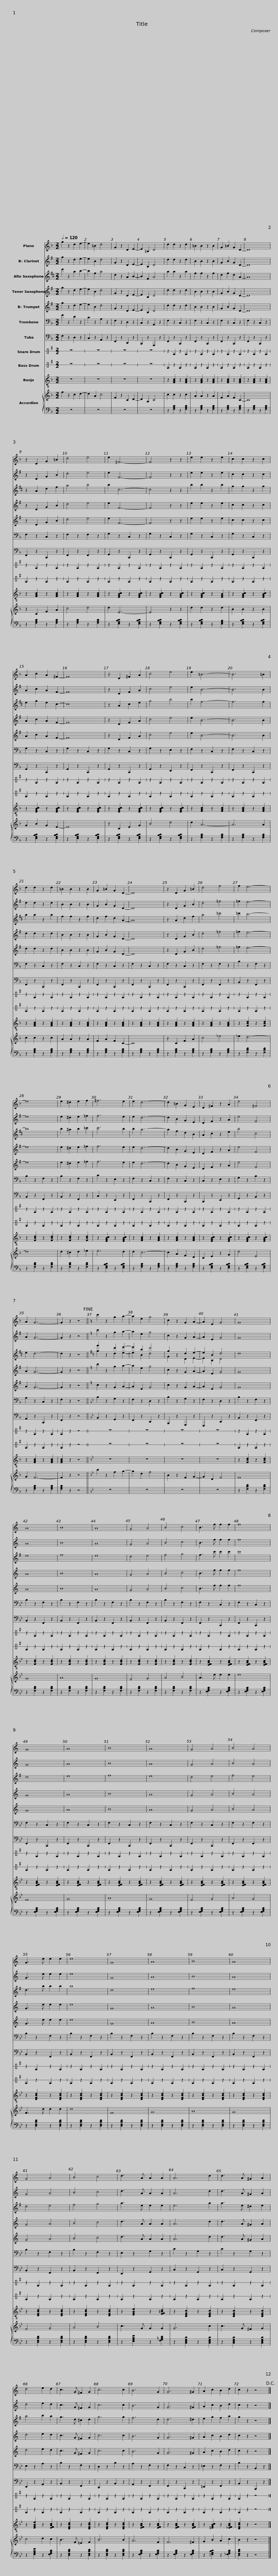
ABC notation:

X:1
%%score 1 2 ( 3 4 ) 5 6 7 8 9 10 11 { 12 | 13 }
L:1/8
Q:1/2=120
M:2/2
I:linebreak $
K:F
V:1 treble
V:2 treble transpose=-2
V:3 treble transpose=-9
V:4 treble transpose="-9 "
V:5 treble transpose=-14
V:6 treble transpose=-2
V:7 bass
V:8 bass
V:9 perc stafflines=1
K:none
V:10 perc stafflines=1
K:none
V:11 treble-8
V:12 treble
V:13 bass
V:1
 g2 z2 d2 e2- | e2 =B2 d4 | G2 z2 D2 E2- | E2 =B,2 D4 | d2 d2 z2 d2 | %5
 =B2 B2 z2 B2 | G2 =B2 G2 D2- |$ D8 | z2 D2 G2 =B2 | d4 e4 | %10
 e2 ^F6- | F4 z2 z2 | e2 e2 z2 e2 | c2 c2 z2 c2 |$ A2 c2 A2 ^F2- | %15
 F8 | z2 D2 ^F2 A2 | c4 e4 | e2 =B6- | B6 =B2 | %20
 d2 d2 z2 d2 |$ =B2 B2 z2 B2 | G2 =B2 G2 D2- | D8 | z2 D2 G2 =B2 | %25
 d4 f4 | f2 e6- | e8 | e2 ^d2 e2 f2 |$ ^f6 e2 | %30
 e2 d6- | d2 =B2 G2 E2 | D2 ^F2 z2 A2 | e4 ^F4 | A2 G6- | %35
 G2 z2 z4!fine! ||$[K:C] c'2 z2 g2 a2- | a2 e2 g4 | c2 z2 G2 A2- | A2 E2 G4 | %40
 G8 | A8 | B8 | A8 |$ G4 A4 | %45
 B4 c4 | B3 f f2 f2 | f8 | G8 | A8 |$ %50
 B8 | A8 | G4 A4 | B4 A4 | G3 e e2 e2 | %55
 e8 |$ G8 | A8 | B8 | A8 | %60
 G4 A4 | B4 c4 | d3 A A2 A2 | A6 d2 |$ d3 A ^G2 A2 | %65
 d4 e2 d2 | c3 G ^F2 G2 | c6 c2 | B6 G2 | G6 ^G2 |$ %70
 A2 c2 B2 d2 | c2 z2 z4!D.C.! |] %72
V:2
[K:G] g2 z2 d2 e2- | e2 B2 d4 | G2 z2 D2 E2- | E2 B,2 D4 | d2 d2 z2 d2 | %5
 B2 B2 z2 B2 | G2 B2 G2 D2- |$ D8 | z2 D2 G2 B2 | d4 e4 | %10
 e2 F6- | F4 z2 z2 | e2 e2 z2 e2 | c2 c2 z2 c2 |$ A2 c2 A2 F2- | %15
 F8 | z2 D2 F2 A2 | c4 e4 | e2 B6- | B6 B2 | %20
 d2 d2 z2 d2 |$ B2 B2 z2 B2 | G2 B2 G2 D2- | D8 | z2 D2 G2 B2 | %25
 d4 =f4 | =f2 e6- | e8 | e2 ^d2 e2 =f2 |$ f6 e2 | %30
 e2 d6- | d2 B2 G2 E2 | D2 F2 z2 A2 | e4 F4 | A2 G6- | %35
 G2 z2 z4 ||$[K:C] c'2 z2 g2 a2- | a2 e2 g4 | c2 z2 G2 A2- | A2 E2 G4 | %40
 G8 | A8 | B8 | A8 |$ G4 A4 | %45
 B4 c4 | B3 f f2 f2 | f8 | G8 | A8 |$ %50
 B8 | A8 | G4 A4 | B4 A4 | G3 e e2 e2 | %55
 e8 |$ G8 | A8 | B8 | A8 | %60
 G4 A4 | B4 c4 | d3 A A2 A2 | A6 d2 |$ d3 A ^G2 A2 | %65
 d4 e2 d2 | c3 G ^F2 G2 | c6 c2 | B6 G2 | G6 ^G2 |$ %70
 A2 c2 B2 d2 | c2 z2 z4 |] %72
V:3
[K:D] d'2 z2 a2 b2- | b2 f2 a4 | d2 z2 A2 B2- | B2 F2 A4 | a2 a2 z2 a2 | %5
 f2 f2 z2 f2 | d2 f2 d2 A2- |$ A8 | z2 A2 d2 f2 | a4 b4 | %10
 b2 c6- | c4 z2 z2 | b2 b2 z2 b2 | g2 g2 z2 g2 |$ e2 g2 e2 c2- | %15
 c8 | z2 A2 c2 e2 | g4 b4 | b2 f6- | f6 f2 | %20
 a2 a2 z2 a2 |$ f2 f2 z2 f2 | d2 f2 d2 A2- | A8 | z2 A2 d2 f2 | %25
 a4 =c'4 | =c'2 b6- | b8 | b2 ^a2 b2 =c'2 |$ c'6 b2 | %30
 b2 a6- | a2 f2 d2 B2 | A2 c2 z2 e2 | b4 c4 | e2 d6- | %35
 d2 z2 z4 ||$[K:G] g'2 z2 d'2 e'2- | e'2 b2 d'4 | g2 z2 d2 e2- | e2 B2 d4 | %40
 d8 | e8 | f8 | e8 |$ d4 e4 | %45
 f4 g4 | f3 c' c'2 c'2 | c'8 | d8 | e8 |$ %50
 f8 | e8 | d4 e4 | f4 e4 | d3 b b2 b2 | %55
 b8 |$ d8 | e8 | f8 | e8 | %60
 d4 e4 | f4 g4 | a3 e e2 e2 | e6 a2 |$ a3 e ^d2 e2 | %65
 a4 b2 a2 | g3 d ^c2 d2 | g6 g2 | f6 d2 | d6 ^d2 |$ %70
 e2 g2 f2 a2 | g2 z2 z4 |] %72
V:4
[K:D] x8 | x8 | x8 | x8 | x8 | %5
 x8 | x8 |$ x8 | x8 | x8 | %10
 x8 | x8 | x8 | x8 |$ x8 | %15
 x8 | x8 | x8 | x8 | x8 | %20
 x8 |$ x8 | x8 | x8 | x8 | %25
 x8 | x8 | x8 | x8 |$ x8 | %30
 x8 | x8 | x8 | x8 | x8 | %35
 x8 ||$[K:G] g2 z2 d2 e2- | e2 B2 d4 | G2 z2 D2 E2- | E2 B,2 D4 | %40
 x8 | x8 | x8 | x8 |$ x8 | %45
 x8 | x8 | x8 | x8 | x8 |$ %50
 x8 | x8 | x8 | x8 | x8 | %55
 x8 |$ x8 | x8 | x8 | x8 | %60
 x8 | x8 | x8 | x8 |$ x8 | %65
 x8 | x8 | x8 | x8 | x8 |$ %70
 x8 | x8 |] %72
V:5
[K:G] g2 z2 d2 e2- | e2 B2 d4 | G2 z2 D2 E2- | E2 B,2 D4 | d2 d2 z2 d2 | %5
 B2 B2 z2 B2 | G2 B2 G2 D2- |$ D8 | z2 D2 G2 B2 | d4 e4 | %10
 e2 F6- | F4 z2 z2 | e2 e2 z2 e2 | c2 c2 z2 c2 |$ A2 c2 A2 F2- | %15
 F8 | z2 D2 F2 A2 | c4 e4 | e2 B6- | B6 B2 | %20
 d2 d2 z2 d2 |$ B2 B2 z2 B2 | G2 B2 G2 D2- | D8 | z2 D2 G2 B2 | %25
 d4 =f4 | =f2 e6- | e8 | e2 ^d2 e2 =f2 |$ f6 e2 | %30
 e2 d6- | d2 B2 G2 E2 | D2 F2 z2 A2 | e4 F4 | A2 G6- | %35
 G2 z2 z4 ||$[K:C] c'2 z2 g2 a2- | a2 e2 g4 | c2 z2 G2 A2- | A2 E2 G4 | %40
 G8 | A8 | B8 | A8 |$ G4 A4 | %45
 B4 c4 | B3 f f2 f2 | f8 | G8 | A8 |$ %50
 B8 | A8 | G4 A4 | B4 A4 | G3 e e2 e2 | %55
 e8 |$ G8 | A8 | B8 | A8 | %60
 G4 A4 | B4 c4 | d3 A A2 A2 | A6 d2 |$ d3 A ^G2 A2 | %65
 d4 e2 d2 | c3 G ^F2 G2 | c6 c2 | B6 G2 | G6 ^G2 |$ %70
 A2 c2 B2 d2 | c2 z2 z4 |] %72
V:6
[K:G] g2 z2 d2 e2- | e2 B2 d4 | G2 z2 D2 E2- | E2 B,2 D4 | d2 d2 z2 d2 | %5
 B2 B2 z2 B2 | G2 B2 G2 D2- |$ D8 | z2 D2 G2 B2 | d4 e4 | %10
 e2 F6- | F4 z2 z2 | e2 e2 z2 e2 | c2 c2 z2 c2 |$ A2 c2 A2 F2- | %15
 F8 | z2 D2 F2 A2 | c4 e4 | e2 B6- | B6 B2 | %20
 d2 d2 z2 d2 |$ B2 B2 z2 B2 | G2 B2 G2 D2- | D8 | z2 D2 G2 B2 | %25
 d4 =f4 | =f2 e6- | e8 | e2 ^d2 e2 =f2 |$ f6 e2 | %30
 e2 d6- | d2 B2 G2 E2 | D2 F2 z2 A2 | e4 F4 | A2 G6- | %35
 G2 z2 z4 ||$[K:C] c2 z2 G2 A2- | A2 E2 G4 | c2 z2 G2 A2- | A2 E2 G4 | %40
 G8 | A8 | B8 | A8 |$ G4 A4 | %45
 B4 c4 | B3 f f2 f2 | f8 | G8 | A8 |$ %50
 B8 | A8 | G4 A4 | B4 A4 | G3 e e2 e2 | %55
 e8 |$ G8 | A8 | B8 | A8 | %60
 G4 A4 | B4 c4 | d3 A A2 A2 | A6 d2 |$ d3 A ^G2 A2 | %65
 d4 e2 d2 | c3 G ^F2 G2 | c6 c2 | B6 G2 | G6 ^G2 |$ %70
 A2 c2 B2 d2 | c2 z2 z4 |] %72
V:7
 F2 z2 D2 z2 | C2 z2 A,2 z2 | F,2 z2 D,2 z2 | C,2 z2 A,,2 z2 | F,2 z2 C,2 z2 | %5
 F,2 z2 C,2 z2 | F,2 z2 C,2 z2 |$ F,2 z2 C,2 z2 | F,2 z2 C,2 z2 | F,2 z2 F,2 z2 | %10
 G,2 z2 C,2 z2 | G,2 z2 C,2 z2 | G,2 z2 C,2 z2 | G,2 z2 C,2 z2 |$ G,2 z2 C,2 z2 | %15
 G,2 z2 C,2 z2 | G,2 z2 C,2 z2 | G,2 z2 E,2 z2 | F,2 z2 C,2 z2 | F,2 z2 C,2 z2 | %20
 F,2 z2 C,2 z2 |$ F,2 z2 C,2 z2 | F,2 z2 C,2 z2 | F,2 z2 C,2 z2 | F,2 z2 C,2 z2 | %25
 F,2 z2 F,2 z2 | B,2 z2 F,2 z2 | B,2 z2 F,2 z2 | B,2 z2 F,2 z2 |$ C2 z2 E,2 z2 | %30
 F,2 z2 C,2 z2 | F,2 z2 C,2 z2 | C,2 z2 E,2 z2 | G,2 z2 B,2 z2 | A,2 z2 C,2 z2 | %35
 F,2 z2 z4 ||$[K:Bb] B,2 z2 G,2 z2 | F,2 z2 D,2 z2 | B,2 z2 G,2 z2 | F,2 z2 D,2 z2 | %40
 B,2 z2 F,2 z2 | B,2 z2 F,2 z2 | B,2 z2 F,2 z2 | B,2 z2 F,2 z2 |$ B,2 z2 F,2 z2 | %45
 B,2 z2 F,2 z2 | F,2 z2 C,2 z2 | F,2 z2 C,2 z2 | F,2 z2 C,2 z2 | F,2 z2 C,2 z2 |$ %50
 F,2 z2 C,2 z2 | F,2 z2 C,2 z2 | F,2 z2 C,2 z2 | F,2 z2 F,2 z2 | B,2 z2 F,2 z2 | %55
 B,2 z2 F,2 z2 |$ B,2 z2 F,2 z2 | B,2 z2 F,2 z2 | B,2 z2 F,2 z2 | B,2 z2 F,2 z2 | %60
 B,2 z2 F,2 z2 | B,2 z2 F,2 z2 | E,2 z2 G,2 z2 | C2 z2 G,2 z2 |$ C2 z2 G,2 z2 | %65
 E,2 z2 A,2 z2 | B,2 z2 F,2 z2 | D,2 z2 B,2 z2 | A,2 z2 F,2 z2 | F,2 z2 C,2 z2 |$ %70
 =E,2 z2 F,2 z2 | B,2 z2 B,,2 z2 |] %72
V:8
 F,2 z2 D,2 z2 | C,2 z2 A,,2 z2 | F,,2 z2 D,,2 z2 | C,,2 z2 A,,,2 z2 | F,,2 z2 C,,2 z2 | %5
 F,,2 z2 C,,2 z2 | F,,2 z2 C,,2 z2 |$ F,,2 z2 C,,2 z2 | F,,2 z2 C,,2 z2 | F,,2 z2 F,,2 z2 | %10
 G,,2 z2 C,,2 z2 | G,,2 z2 C,,2 z2 | G,,2 z2 C,,2 z2 | G,,2 z2 C,,2 z2 |$ G,,2 z2 C,,2 z2 | %15
 G,,2 z2 C,,2 z2 | G,,2 z2 C,,2 z2 | G,,2 z2 E,,2 z2 | F,,2 z2 C,,2 z2 | F,,2 z2 C,,2 z2 | %20
 F,,2 z2 C,,2 z2 |$ F,,2 z2 C,,2 z2 | F,,2 z2 C,,2 z2 | F,,2 z2 C,,2 z2 | F,,2 z2 C,,2 z2 | %25
 F,,2 z2 F,,2 z2 | B,,2 z2 F,,2 z2 | B,,2 z2 F,,2 z2 | B,,2 z2 F,,2 z2 |$ C,2 z2 E,,2 z2 | %30
 F,,2 z2 C,,2 z2 | F,,2 z2 C,,2 z2 | C,,2 z2 E,,2 z2 | G,,2 z2 B,,2 z2 | A,,2 z2 C,,2 z2 | %35
 F,,2 z2 z4 ||$[K:Bb] B,,2 z2 G,,2 z2 | F,,2 z2 D,,2 z2 | B,,,2 z2 G,,,2 z2 | F,,,2 z2 D,,2 z2 | %40
 B,,2 z2 F,,2 z2 | B,,2 z2 F,,2 z2 | B,,2 z2 F,,2 z2 | B,,2 z2 F,,2 z2 |$ B,,2 z2 F,,2 z2 | %45
 B,,2 z2 F,,2 z2 | F,,2 z2 C,,2 z2 | F,,2 z2 C,,2 z2 | F,,2 z2 C,,2 z2 | F,,2 z2 C,,2 z2 |$ %50
 F,,2 z2 C,,2 z2 | F,,2 z2 C,,2 z2 | F,,2 z2 C,,2 z2 | F,,2 z2 F,,2 z2 | B,,2 z2 F,,2 z2 | %55
 B,,2 z2 F,,2 z2 |$ B,,2 z2 F,,2 z2 | B,,2 z2 F,,2 z2 | B,,2 z2 F,,2 z2 | B,,2 z2 F,,2 z2 | %60
 B,,2 z2 F,,2 z2 | B,,2 z2 F,,2 z2 | E,,2 z2 G,,2 z2 | C,2 z2 G,,2 z2 |$ C,2 z2 G,,2 z2 | %65
 E,,2 z2 A,,2 z2 | B,,2 z2 F,,2 z2 | D,,2 z2 B,,2 z2 | A,,2 z2 F,,2 z2 | F,,2 z2 C,,2 z2 |$ %70
 =E,,2 z2 F,,2 z2 | B,,2 z2 B,,,2 z2 |] %72
V:9
[K:G] z8 | z8 | z8 | z8 | z2 E2 z2 E2 | %5
 z2 E2 z2 E2 | z2 E2 z2 E2 |$ z2 E2 z2 E2 | z2 E2 z2 E2 | z2 E2 z2 E2 | %10
 z2 E2 z2 E2 | z2 E2 z2 E2 | z2 E2 z2 E2 | z2 E2 z2 E2 |$ z2 E2 z2 E2 | %15
 z2 E2 z2 E2 | z2 E2 z2 E2 | z2 E2 z2 E2 | z2 E2 z2 E2 | z2 E2 z2 E2 | %20
 z2 E2 z2 E2 |$ z2 E2 z2 E2 | z2 E2 z2 E2 | z2 E2 z2 E2 | z2 E2 z2 E2 | %25
 z2 E2 z2 E2 | z2 E2 z2 E2 | z2 E2 z2 E2 | z2 E2 z2 E2 |$ z2 E2 z2 E2 | %30
 z2 E2 z2 E2 | z2 E2 z2 E2 | z2 E2 z2 E2 | z2 E2 z2 E2 | z2 E2 z2 E2 | %35
 E2 z2 z4 ||$ z8 | z8 | z8 | z8 | %40
 z2 E2 z2 E2 | z2 E2 z2 E2 | z2 E2 z2 E2 | z2 E2 z2 E2 |$ z2 E2 z2 E2 | %45
 z2 E2 z2 E2 | z2 E2 z2 E2 | z2 E2 z2 E2 | z2 E2 z2 E2 | z2 E2 z2 E2 |$ %50
 z2 E2 z2 E2 | z2 E2 z2 E2 | z2 E2 z2 E2 | z2 E2 z2 E2 | z2 E2 z2 E2 | %55
 z2 E2 z2 E2 |$ z2 E2 z2 E2 | z2 E2 z2 E2 | z2 E2 z2 E2 | z2 E2 z2 E2 | %60
 z2 E2 z2 E2 | z2 E2 z2 E2 | z2 E2 z2 E2 | z2 E2 z2 E2 |$ z2 E2 z2 E2 | %65
 z2 E2 z2 E2 | z2 E2 z2 E2 | z2 E2 z2 E2 | z2 E2 z2 E2 | z2 E2 z2 E2 |$ %70
 z2 E2 z2 E2 | E2 z2 z4 |] %72
V:10
[K:G] z8 | z8 | z8 | z8 | E2 z2 E2 z2 | %5
 E2 z2 E2 z2 | E2 z2 E2 z2 |$ E2 z2 E2 z2 | E2 z2 E2 z2 | E2 z2 E2 z2 | %10
 E2 z2 E2 z2 | E2 z2 E2 z2 | E2 z2 E2 z2 | E2 z2 E2 z2 |$ E2 z2 E2 z2 | %15
 E2 z2 E2 z2 | E2 z2 E2 z2 | E2 z2 E2 z2 | E2 z2 E2 z2 | E2 z2 E2 z2 | %20
 E2 z2 E2 z2 |$ E2 z2 E2 z2 | E2 z2 E2 z2 | E2 z2 E2 z2 | E2 z2 E2 z2 | %25
 E2 z2 E2 z2 | E2 z2 E2 z2 | E2 z2 E2 z2 | E2 z2 E2 z2 |$ E2 z2 E2 z2 | %30
 E2 z2 E2 z2 | E2 z2 E2 z2 | E2 z2 E2 z2 | E2 z2 E2 z2 | E2 z2 E2 z2 | %35
 E2 z2 z4 ||$ z8 | z8 | z8 | z8 | %40
 E2 z2 E2 z2 | E2 z2 E2 z2 | E2 z2 E2 z2 | E2 z2 E2 z2 |$ E2 z2 E2 z2 | %45
 E2 z2 E2 z2 | E2 z2 E2 z2 | E2 z2 E2 z2 | E2 z2 E2 z2 | E2 z2 E2 z2 |$ %50
 E2 z2 E2 z2 | E2 z2 E2 z2 | E2 z2 E2 z2 | E2 z2 E2 z2 | E2 z2 E2 z2 | %55
 E2 z2 E2 z2 |$ E2 z2 E2 z2 | E2 z2 E2 z2 | E2 z2 E2 z2 | E2 z2 E2 z2 | %60
 E2 z2 E2 z2 | E2 z2 E2 z2 | E2 z2 E2 z2 | E2 z2 E2 z2 |$ E2 z2 E2 z2 | %65
 E2 z2 E2 z2 | E2 z2 E2 z2 | E2 z2 E2 z2 | E2 z2 E2 z2 | E2 z2 E2 z2 |$ %70
 E2 z2 E2 z2 | E2 z2 z4 |] %72
V:11
 z8 | z8 | z8 | z8 | z2 [FAc]2 z2 [FAc]2 | %5
 z2 [FAc]2 z2 [FAc]2 | z2 [FAc]2 z2 [FAc]2 |$ z2 [FAc]2 z2 [FAc]2 | z2 [FAc]2 z2 [FAc]2 | z2 [FAc]2 z2 [FAc]2 | %10
 z2 [EGBc]2 z2 [EGBc]2 | z2 [EGBc]2 z2 [EGBc]2 | z2 [EGBc]2 z2 [EGB]2 | z2 [EGBc]2 z2 [EGBc]2 |$ z2 [EGBc]2 z2 [EGBc]2 | %15
 z2 [EGBc]2 z2 [EGBc]2 | z2 [EGBc]2 z2 [EGBc]2 | z2 [EGBc]2 z2 [EGBc]2 | z2 [FAc]2 z2 [FAc]2 | z2 [FAc]2 z2 [FAc]2 | %20
 z2 [FAc]2 z2 [FAc]2 |$ z2 [FAc]2 z2 [FAc]2 | z2 [FAc]2 z2 [FAc]2 | z2 [FAc]2 z2 [FAc]2 | z2 [FAc]2 z2 [FAc]2 | %25
 z2 [FAc]2 z2 [FAc]2 | z2 [FBd]2 z2 [FBd]2 | z2 [FBd]2 z2 [FBd]2 | z2 [FBd]2 z2 [FBd]2 |$ z2 [EGBc]2 z2 [EGBc]2 | %30
 z2 [FAc]2 z2 [FAc]2 | z2 [FAc]2 z2 [FAc]2 | z2 [EGBc]2 z2 [EGBc]2 | z2 [EGBc]2 z2 [EGBc]2 | z2 [FAc]2 z2 [FAc]2 | %35
 [FAc]2 z2 z4 ||$[K:Bb] z8 | z8 | z8 | z8 | %40
 z2 [FBd]2 z2 [FBd]2 | z2 [FBd]2 z2 [FBd]2 | z2 [FBd]2 z2 [FBd]2 | z2 [FBd]2 z2 [FBd]2 |$ z2 [FBd]2 z2 [FBd]2 | %45
 z2 [FBd]2 z2 [FBd]2 | z2 [EFAc]2 z2 [EFAc]2 | z2 [EFAc]2 z2 [EFAc]2 | z2 [EFAc]2 z2 [EFAc]2 | z2 [EFAc]2 z2 [EFAc]2 |$ %50
 z2 [EFAc]2 z2 [EFAc]2 | z2 [EFAc]2 z2 [EFAc]2 | z2 [EFAc]2 z2 [EFAc]2 | z2 [EFAc]2 z2 [EFAc]2 | z2 [DFBd]2 z2 [DFBd]2 | %55
 z2 [DFBd]2 z2 [DFBd]2 |$ z2 [DFBd]2 z2 [DFBd]2 | z2 [DFBd]2 z2 [DFBd]2 | z2 [DFBd]2 z2 [DFBd]2 | z2 [DFBd]2 z2 [DFBd]2 | %60
 z2 [DFBd]2 z2 [DFBd]2 | z2 [DFBd]2 z2 [DFBd]2 | z2 [EGBe]2 z2 [FG=Bd]2 | z2 [CEGc]2 z2 [CEGc]2 |$ z2 [CEGc]2 z2 [CEGc]2 | %65
 z2 [EGBe]2 z2 [EFAc]2 | z2 [DFBd]2 z2 [DFBd]2 | z2 [DFBd]2 z2 [DFBd]2 | z2 [EFAc]2 z2 [EFAc]2 | z2 [EFAc]2 z2 [EFAc]2 |$ %70
 z2 [=EGBc]2 z2 [_EFAc]2 | [DFBd]2 z2 z4 |] %72
V:12
 f2 z2 c2 d2- | d2 A2 c4 | F2 z2 C2 D2- | D2 A,2 C4 | c2 c2 z2 c2 | %5
 A2 A2 z2 A2 | F2 A2 F2 C2- |$ C8 | z2 C2 F2 A2 | c4 d4 | %10
 d2 E6- | E4 z2 z2 | d2 d2 z2 d2 | B2 B2 z2 B2 |$ G2 B2 G2 E2- | %15
 E8 | z2 C2 E2 G2 | B4 d4 | d2 A6- | A6 A2 | %20
 c2 c2 z2 c2 |$ A2 A2 z2 A2 | F2 A2 F2 C2- | C8 | z2 C2 F2 A2 | %25
 c4 _e4 | _e2 d6- | d8 | d2 ^c2 d2 _e2 |$ e6 d2 | %30
 d2 c6- | c2 A2 F2 D2 | C2 E2 z2 G2 | d4 E4 | G2 F6- | %35
 F2 z2 z4 ||$[K:Bb] b2 z2 f2 g2- | g2 d2 f4 | B2 z2 F2 G2- | G2 D2 F4 | %40
 F8 | G8 | A8 | G8 |$ F4 G4 | %45
 A4 B4 | A3 e e2 e2 | e8 | F8 | G8 |$ %50
 A8 | G8 | F4 G4 | A4 G4 | F3 d d2 d2 | %55
 d8 |$ F8 | G8 | A8 | G8 | %60
 F4 G4 | A4 B4 | c3 G G2 G2 | G6 c2 |$ c3 G ^F2 G2 | %65
 c4 d2 c2 | B3 F =E2 F2 | B6 B2 | A6 F2 | F6 ^F2 |$ %70
 G2 B2 A2 c2 | B2 z2 z4 |] %72
V:13
 z8 | z8 | z8 | z8 | z2 [F,A,C]2 z2 [F,A,C]2 | %5
 z2 [F,A,C]2 z2 [F,A,C]2 | z2 [F,A,C]2 z2 [F,A,C]2 |$ z2 [F,A,C]2 z2 [F,A,C]2 | z2 [F,A,C]2 z2 [F,A,C]2 | z2 [F,A,C]2 z2 [F,A,C]2 | %10
 z2 [E,G,B,C]2 z2 [E,G,B,C]2 | z2 [E,G,B,C]2 z2 [E,G,B,C]2 | z2 [E,G,B,C]2 z2 [E,G,B,]2 | z2 [E,G,B,C]2 z2 [E,G,B,C]2 |$ z2 [E,G,B,C]2 z2 [E,G,B,C]2 | %15
 z2 [E,G,B,C]2 z2 [E,G,B,C]2 | z2 [E,G,B,C]2 z2 [E,G,B,C]2 | z2 [E,G,B,C]2 z2 [E,G,B,C]2 | z2 [F,A,C]2 z2 [F,A,C]2 | z2 [F,A,C]2 z2 [F,A,C]2 | %20
 z2 [F,A,C]2 z2 [F,A,C]2 |$ z2 [F,A,C]2 z2 [F,A,C]2 | z2 [F,A,C]2 z2 [F,A,C]2 | z2 [F,A,C]2 z2 [F,A,C]2 | z2 [F,A,C]2 z2 [F,A,C]2 | %25
 z2 [F,A,C]2 z2 [F,A,C]2 | z2 [F,B,D]2 z2 [F,B,D]2 | z2 [F,B,D]2 z2 [F,B,D]2 | z2 [F,B,D]2 z2 [F,B,D]2 |$ z2 [E,G,B,C]2 z2 [E,G,B,C]2 | %30
 z2 [F,A,C]2 z2 [F,A,C]2 | z2 [F,A,C]2 z2 [F,A,C]2 | z2 [E,G,B,C]2 z2 [E,G,B,C]2 | z2 [E,G,B,C]2 z2 [E,G,B,C]2 | z2 [F,A,C]2 z2 [F,A,C]2 | %35
 [F,A,C]2 z2 z4 ||$[K:Bb] z8 | z8 | z8 | z8 | %40
 z2 [F,B,D]2 z2 [F,B,D]2 | z2 [F,B,D]2 z2 [F,B,D]2 | z2 [F,B,D]2 z2 [F,B,D]2 | z2 [F,B,D]2 z2 [F,B,D]2 |$ z2 [F,B,D]2 z2 [F,B,D]2 | %45
 z2 [F,B,D]2 z2 [F,B,D]2 | z2 [E,F,A,C]2 z2 [E,F,A,C]2 | z2 [E,F,A,C]2 z2 [E,F,A,C]2 | z2 [E,F,A,C]2 z2 [E,F,A,C]2 | z2 [E,F,A,C]2 z2 [E,F,A,C]2 |$ %50
 z2 [E,F,A,C]2 z2 [E,F,A,C]2 | z2 [E,F,A,C]2 z2 [E,F,A,C]2 | z2 [E,F,A,C]2 z2 [E,F,A,C]2 | z2 [E,F,A,C]2 z2 [E,F,A,C]2 | z2 [D,F,B,D]2 z2 [D,F,B,D]2 | %55
 z2 [D,F,B,D]2 z2 [D,F,B,D]2 |$ z2 [D,F,B,D]2 z2 [D,F,B,D]2 | z2 [D,F,B,D]2 z2 [D,F,B,D]2 | z2 [D,F,B,D]2 z2 [D,F,B,D]2 | z2 [D,F,B,D]2 z2 [D,F,B,D]2 | %60
 z2 [D,F,B,D]2 z2 [D,F,B,D]2 | z2 [D,F,B,D]2 z2 [D,F,B,D]2 | z2 [E,G,B,E]2 z2 [F,G,=B,D]2 | z2 [C,E,G,C]2 z2 [C,E,G,C]2 |$ z2 [C,E,G,C]2 z2 [C,E,G,C]2 | %65
 z2 [E,G,B,E]2 z2 [E,F,A,C]2 | z2 [D,F,B,D]2 z2 [D,F,B,D]2 | z2 [D,F,B,D]2 z2 [D,F,B,D]2 | z2 [E,F,A,C]2 z2 [E,F,A,C]2 | z2 [E,F,A,C]2 z2 [E,F,A,C]2 |$ %70
 z2 [=E,G,B,C]2 z2 [_E,F,A,C]2 | [D,F,B,D]2 z2 z4 |] %72
